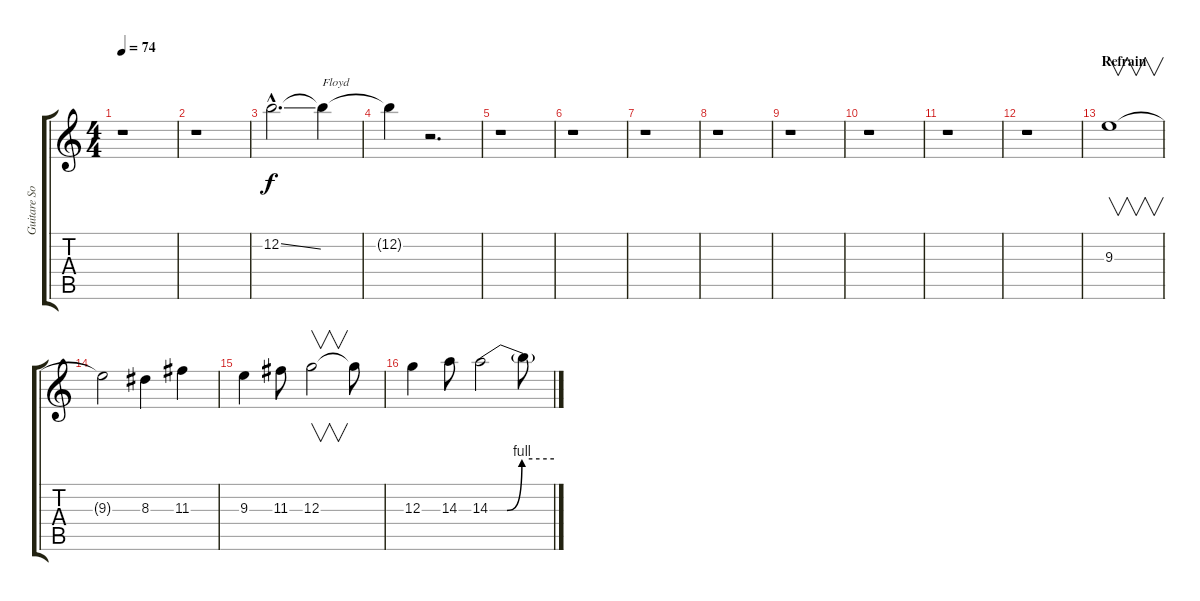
\track ("Guitare Solo" "Guitare So") {instrument overdrivenguitar}
\staff {score tabs}
\tuning (E4 B3 G3 D3 A2 E2) {hide}
\ts (4 4)
\tempo 74
\clef g2
\ks c
r.1{dy f} |
r.1 |
12.2{ss hac}.2{d volume 13} 12.2{t}.4{txt "Floyd" volume 0} |
12.2{t}.4 r.2{d} |
r.1 |
r.1 |
r.1 |
r.1 |
r.1 |
r.1 |
r.1 |
r.1 |
\section ("" "Refrain")
9.3.1{v volume 12} |
9.3{t}.2 8.3.4 11.3.4 |
9.3.4 11.3.8 12.3.2{v} 12.3{t}.8 |
12.3.4 14.3.8 14.3{be (custom 0 0 16 0 30 4 60 4)}.2 14.3{t}.8
